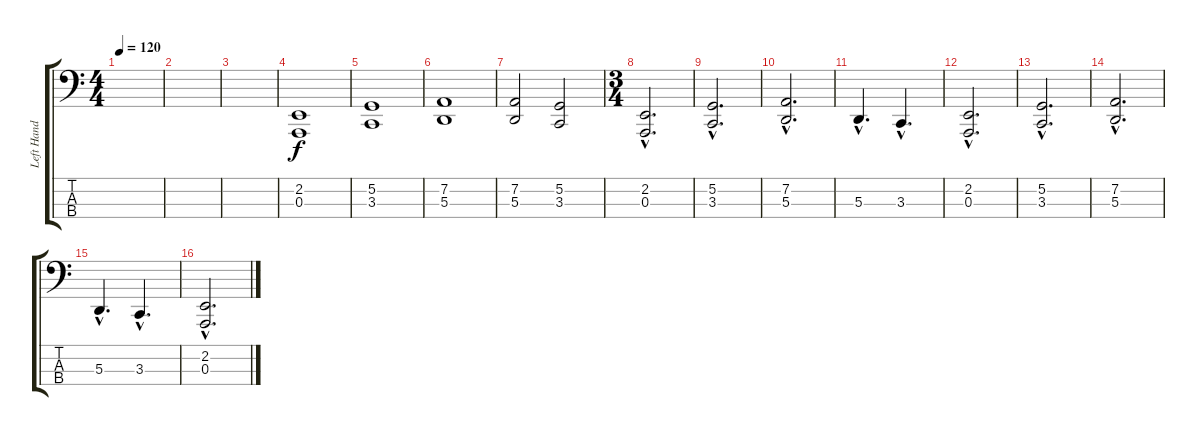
\track ("Left Hand Piano" "Left Hand ") {instrument acousticgrandpiano}
\staff {score tabs}
\tuning (G2 D2 A1 E1) {hide}
\ts (4 4)
\tempo 120
\clef f4
\ks c
|
|
|
(2.2 0.3).1 |
(5.2 3.3).1 |
(7.2 5.3).1 |
(7.2 5.3).2 (5.2 3.3).2 |
\ts (3 4)
(2.2{hac} 0.3{hac}).2{d} |
(5.2{hac} 3.3{hac}).2{d} |
(7.2{hac} 5.3{hac}).2{d} |
5.3{hac}.4{d} 3.3{hac}.4{d} |
(2.2{hac} 0.3{hac}).2{d} |
(5.2{hac} 3.3{hac}).2{d} |
(7.2{hac} 5.3{hac}).2{d} |
5.3{hac}.4{d} 3.3{hac}.4{d} |
(2.2{hac} 0.3{hac}).2{d}
